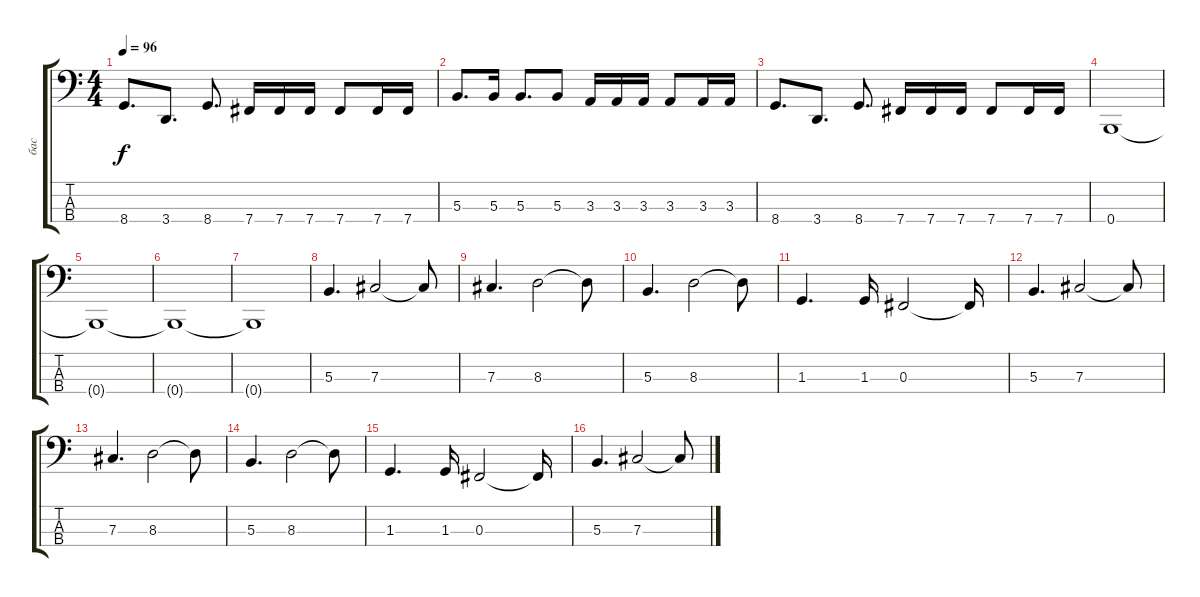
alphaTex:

\track ("бас" "бас") {instrument electricbassfinger}
\staff {score tabs}
\tuning (E2 B1 Gb1 B0) {hide}
\ts (4 4)
\tempo 96
\clef f4
\ks c
8.4.8{d dy f} 3.4.8{d} 8.4.8{d} 7.4.16 7.4.16 7.4.16 7.4.8 7.4.16 7.4.16 |
5.3.8{d} 5.3.16 5.3.8{d} 5.3.8 3.3.16 3.3.16 3.3.16 3.3.8 3.3.16 3.3.16 |
8.4.8{d} 3.4.8{d} 8.4.8{d} 7.4.16 7.4.16 7.4.16 7.4.8 7.4.16 7.4.16 |
0.4.1 |
0.4{t}.1 |
0.4{t}.1 |
0.4{t}.1 |
5.3.4{d} 7.3.2 7.3{t}.8 |
7.3.4{d} 8.3.2 8.3{t}.8 |
5.3.4{d} 8.3.2 8.3{t}.8 |
1.3.4{d} 1.3.16 0.3.2 0.3{t}.16 |
5.3.4{d} 7.3.2 7.3{t}.8 |
7.3.4{d} 8.3.2 8.3{t}.8 |
5.3.4{d} 8.3.2 8.3{t}.8 |
1.3.4{d} 1.3.16 0.3.2 0.3{t}.16 |
5.3.4{d} 7.3.2 7.3{t}.8
